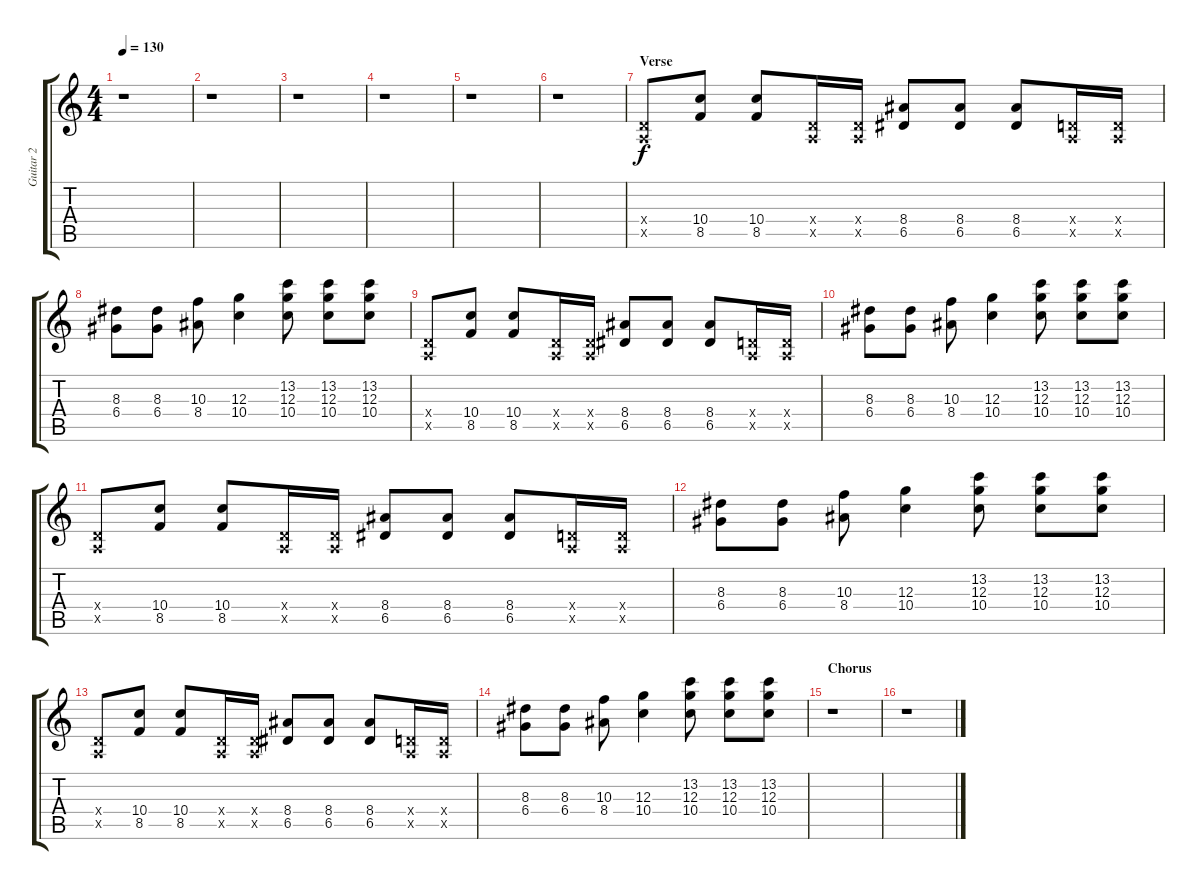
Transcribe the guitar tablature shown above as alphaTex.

\track ("Guitar 2" "Guitar 2") {instrument electricguitarjazz}
\staff {score tabs}
\tuning (E4 B3 G3 D3 A2 D2) {hide}
\ts (4 4)
\tempo 130
\clef g2
\ks c
r.1{dy f} |
r.1 |
r.1 |
r.1 |
r.1 |
r.1 |
\section ("" "Verse")
(0.4{x} 0.5{x}).8 (10.4 8.5).8 (10.4 8.5).8 (0.4{x} 0.5{x}).16 (0.4{x} 0.5{x}).16 (8.4 6.5).8 (8.4 6.5).8 (8.4 6.5).8 (0.4{x} 0.5{x}).16 (0.4{x} 0.5{x}).16 |
(8.3 6.4).8 (8.3 6.4).8 (10.3 8.4).8 (12.3 10.4).4 (13.2 12.3 10.4).8 (13.2 12.3 10.4).8 (13.2 12.3 10.4).8 |
(0.4{x} 0.5{x}).8 (10.4 8.5).8 (10.4 8.5).8 (0.4{x} 0.5{x}).16 (0.4{x} 0.5{x}).16 (8.4 6.5).8 (8.4 6.5).8 (8.4 6.5).8 (0.4{x} 0.5{x}).16 (0.4{x} 0.5{x}).16 |
(8.3 6.4).8 (8.3 6.4).8 (10.3 8.4).8 (12.3 10.4).4 (13.2 12.3 10.4).8 (13.2 12.3 10.4).8 (13.2 12.3 10.4).8 |
(0.4{x} 0.5{x}).8 (10.4 8.5).8 (10.4 8.5).8 (0.4{x} 0.5{x}).16 (0.4{x} 0.5{x}).16 (8.4 6.5).8 (8.4 6.5).8 (8.4 6.5).8 (0.4{x} 0.5{x}).16 (0.4{x} 0.5{x}).16 |
(8.3 6.4).8 (8.3 6.4).8 (10.3 8.4).8 (12.3 10.4).4 (13.2 12.3 10.4).8 (13.2 12.3 10.4).8 (13.2 12.3 10.4).8 |
(0.4{x} 0.5{x}).8 (10.4 8.5).8 (10.4 8.5).8 (0.4{x} 0.5{x}).16 (0.4{x} 0.5{x}).16 (8.4 6.5).8 (8.4 6.5).8 (8.4 6.5).8 (0.4{x} 0.5{x}).16 (0.4{x} 0.5{x}).16 |
(8.3 6.4).8 (8.3 6.4).8 (10.3 8.4).8 (12.3 10.4).4 (13.2 12.3 10.4).8 (13.2 12.3 10.4).8 (13.2 12.3 10.4).8 |
\section ("" "Chorus")
r.1 |
r.1
